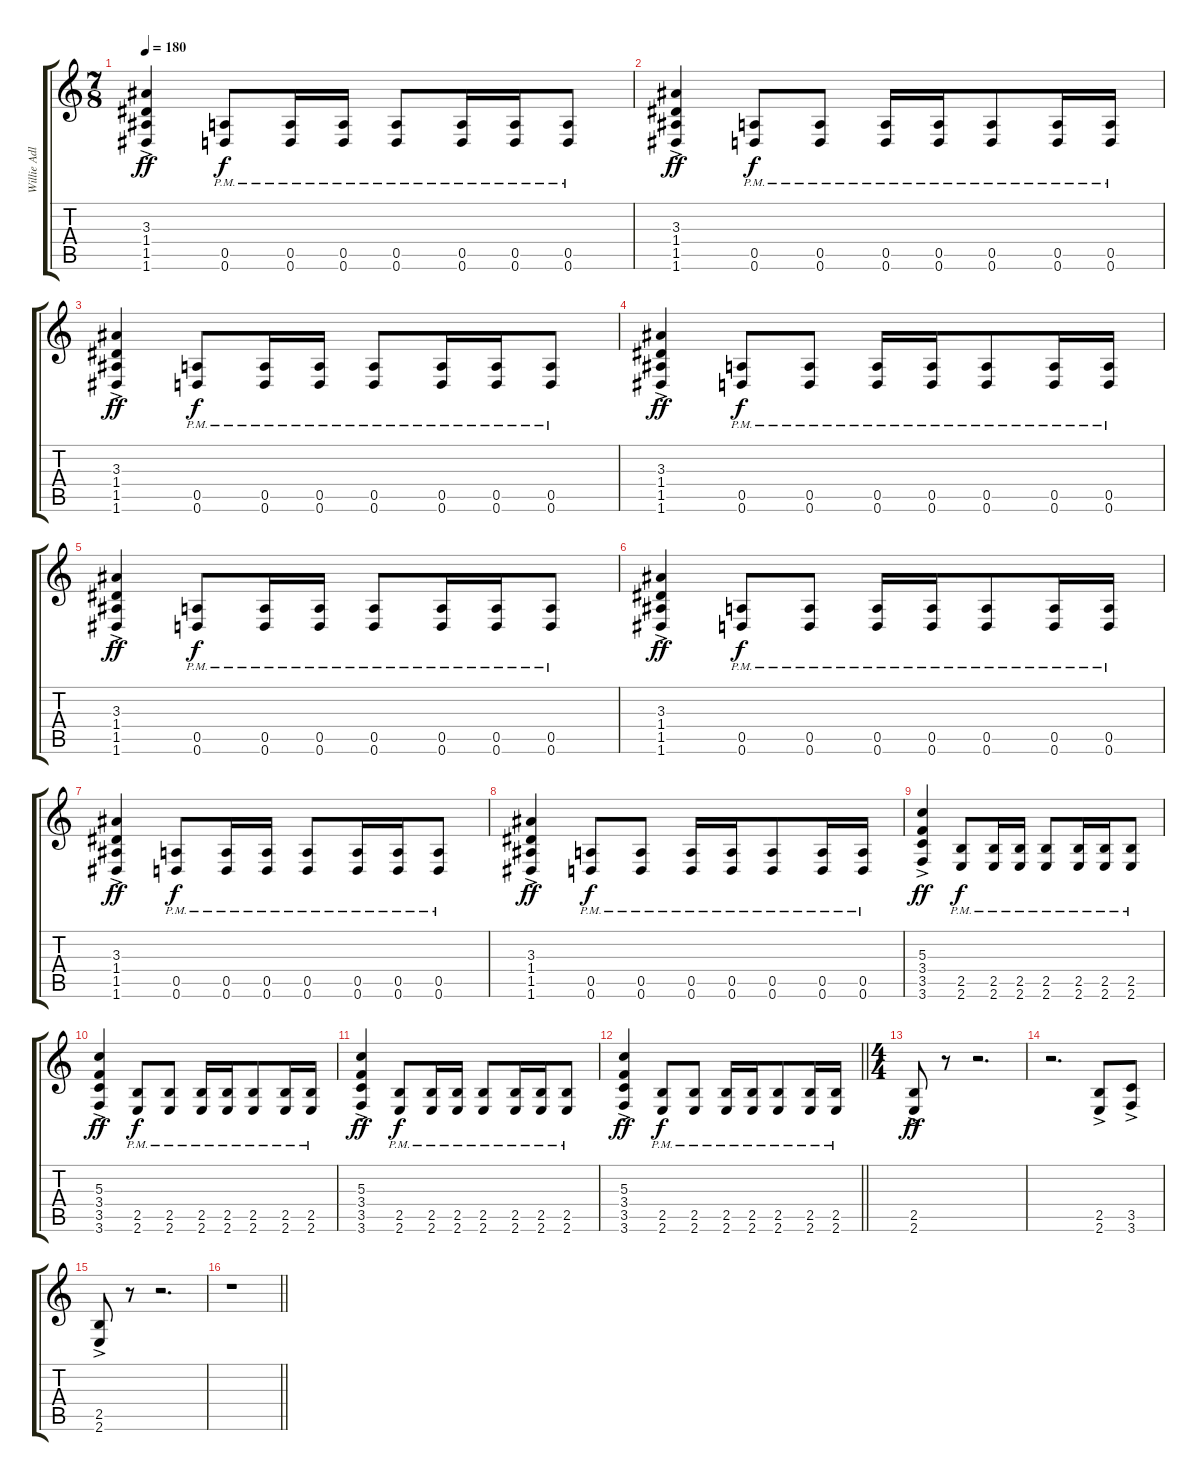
\track ("Willie Adler" "Willie Adl") {instrument distortionguitar}
\staff {score tabs}
\tuning (D4 B3 G3 D3 A2 D2) {hide}
\ts (7 8)
\tempo 180
\clef g2
\ks c
(3.3{ac} 1.4{ac} 1.5{ac} 1.6{ac}).4{dy ff} (0.5{pm} 0.6{pm}).8{dy f} (0.5{pm} 0.6{pm}).16 (0.5{pm} 0.6{pm}).16 (0.5{pm} 0.6{pm}).8 (0.5{pm} 0.6{pm}).16 (0.5{pm} 0.6{pm}).16 (0.5{pm} 0.6{pm}).8 |
(3.3{ac} 1.4{ac} 1.5{ac} 1.6{ac}).4{dy ff} (0.5{pm} 0.6{pm}).8{dy f} (0.5{pm} 0.6{pm}).8 (0.5{pm} 0.6{pm}).16 (0.5{pm} 0.6{pm}).16 (0.5{pm} 0.6{pm}).8 (0.5{pm} 0.6{pm}).16 (0.5{pm} 0.6{pm}).16 |
(3.3{ac} 1.4{ac} 1.5{ac} 1.6{ac}).4{dy ff} (0.5{pm} 0.6{pm}).8{dy f} (0.5{pm} 0.6{pm}).16 (0.5{pm} 0.6{pm}).16 (0.5{pm} 0.6{pm}).8 (0.5{pm} 0.6{pm}).16 (0.5{pm} 0.6{pm}).16 (0.5{pm} 0.6{pm}).8 |
(3.3{ac} 1.4{ac} 1.5{ac} 1.6{ac}).4{dy ff} (0.5{pm} 0.6{pm}).8{dy f} (0.5{pm} 0.6{pm}).8 (0.5{pm} 0.6{pm}).16 (0.5{pm} 0.6{pm}).16 (0.5{pm} 0.6{pm}).8 (0.5{pm} 0.6{pm}).16 (0.5{pm} 0.6{pm}).16 |
(3.3{ac} 1.4{ac} 1.5{ac} 1.6{ac}).4{dy ff} (0.5{pm} 0.6{pm}).8{dy f} (0.5{pm} 0.6{pm}).16 (0.5{pm} 0.6{pm}).16 (0.5{pm} 0.6{pm}).8 (0.5{pm} 0.6{pm}).16 (0.5{pm} 0.6{pm}).16 (0.5{pm} 0.6{pm}).8 |
(3.3{ac} 1.4{ac} 1.5{ac} 1.6{ac}).4{dy ff} (0.5{pm} 0.6{pm}).8{dy f} (0.5{pm} 0.6{pm}).8 (0.5{pm} 0.6{pm}).16 (0.5{pm} 0.6{pm}).16 (0.5{pm} 0.6{pm}).8 (0.5{pm} 0.6{pm}).16 (0.5{pm} 0.6{pm}).16 |
(3.3{ac} 1.4{ac} 1.5{ac} 1.6{ac}).4{dy ff} (0.5{pm} 0.6{pm}).8{dy f} (0.5{pm} 0.6{pm}).16 (0.5{pm} 0.6{pm}).16 (0.5{pm} 0.6{pm}).8 (0.5{pm} 0.6{pm}).16 (0.5{pm} 0.6{pm}).16 (0.5{pm} 0.6{pm}).8 |
(3.3{ac} 1.4{ac} 1.5{ac} 1.6{ac}).4{dy ff} (0.5{pm} 0.6{pm}).8{dy f} (0.5{pm} 0.6{pm}).8 (0.5{pm} 0.6{pm}).16 (0.5{pm} 0.6{pm}).16 (0.5{pm} 0.6{pm}).8 (0.5{pm} 0.6{pm}).16 (0.5{pm} 0.6{pm}).16 |
(5.3{ac} 3.4{ac} 3.5{ac} 3.6{ac}).4{dy ff} (2.5{pm} 2.6{pm}).8{dy f} (2.5{pm} 2.6{pm}).16 (2.5{pm} 2.6{pm}).16 (2.5{pm} 2.6{pm}).8 (2.5{pm} 2.6{pm}).16 (2.5{pm} 2.6{pm}).16 (2.5{pm} 2.6{pm}).8 |
(5.3{ac} 3.4{ac} 3.5{ac} 3.6{ac}).4{dy ff} (2.5{pm} 2.6{pm}).8{dy f} (2.5{pm} 2.6{pm}).8 (2.5{pm} 2.6{pm}).16 (2.5{pm} 2.6{pm}).16 (2.5{pm} 2.6{pm}).8 (2.5{pm} 2.6{pm}).16 (2.5{pm} 2.6{pm}).16 |
(5.3{ac} 3.4{ac} 3.5{ac} 3.6{ac}).4{dy ff} (2.5{pm} 2.6{pm}).8{dy f} (2.5{pm} 2.6{pm}).16 (2.5{pm} 2.6{pm}).16 (2.5{pm} 2.6{pm}).8 (2.5{pm} 2.6{pm}).16 (2.5{pm} 2.6{pm}).16 (2.5{pm} 2.6{pm}).8 |
\barLineRight lightlight
(5.3{ac} 3.4{ac} 3.5{ac} 3.6{ac}).4{dy ff} (2.5{pm} 2.6{pm}).8{dy f} (2.5{pm} 2.6{pm}).8 (2.5{pm} 2.6{pm}).16 (2.5{pm} 2.6{pm}).16 (2.5{pm} 2.6{pm}).8 (2.5{pm} 2.6{pm}).16 (2.5{pm} 2.6{pm}).16 |
\ts (4 4)
(2.5{ac} 2.6{ac}).8{dy ff} r.8 r.2{d} |
r.2{d} (2.5{ac} 2.6{ac}).8 (3.5{ac} 3.6{ac}).8 |
(2.5{ac} 2.6{ac}).8 r.8 r.2{d} |
\barLineRight lightlight
r.1
